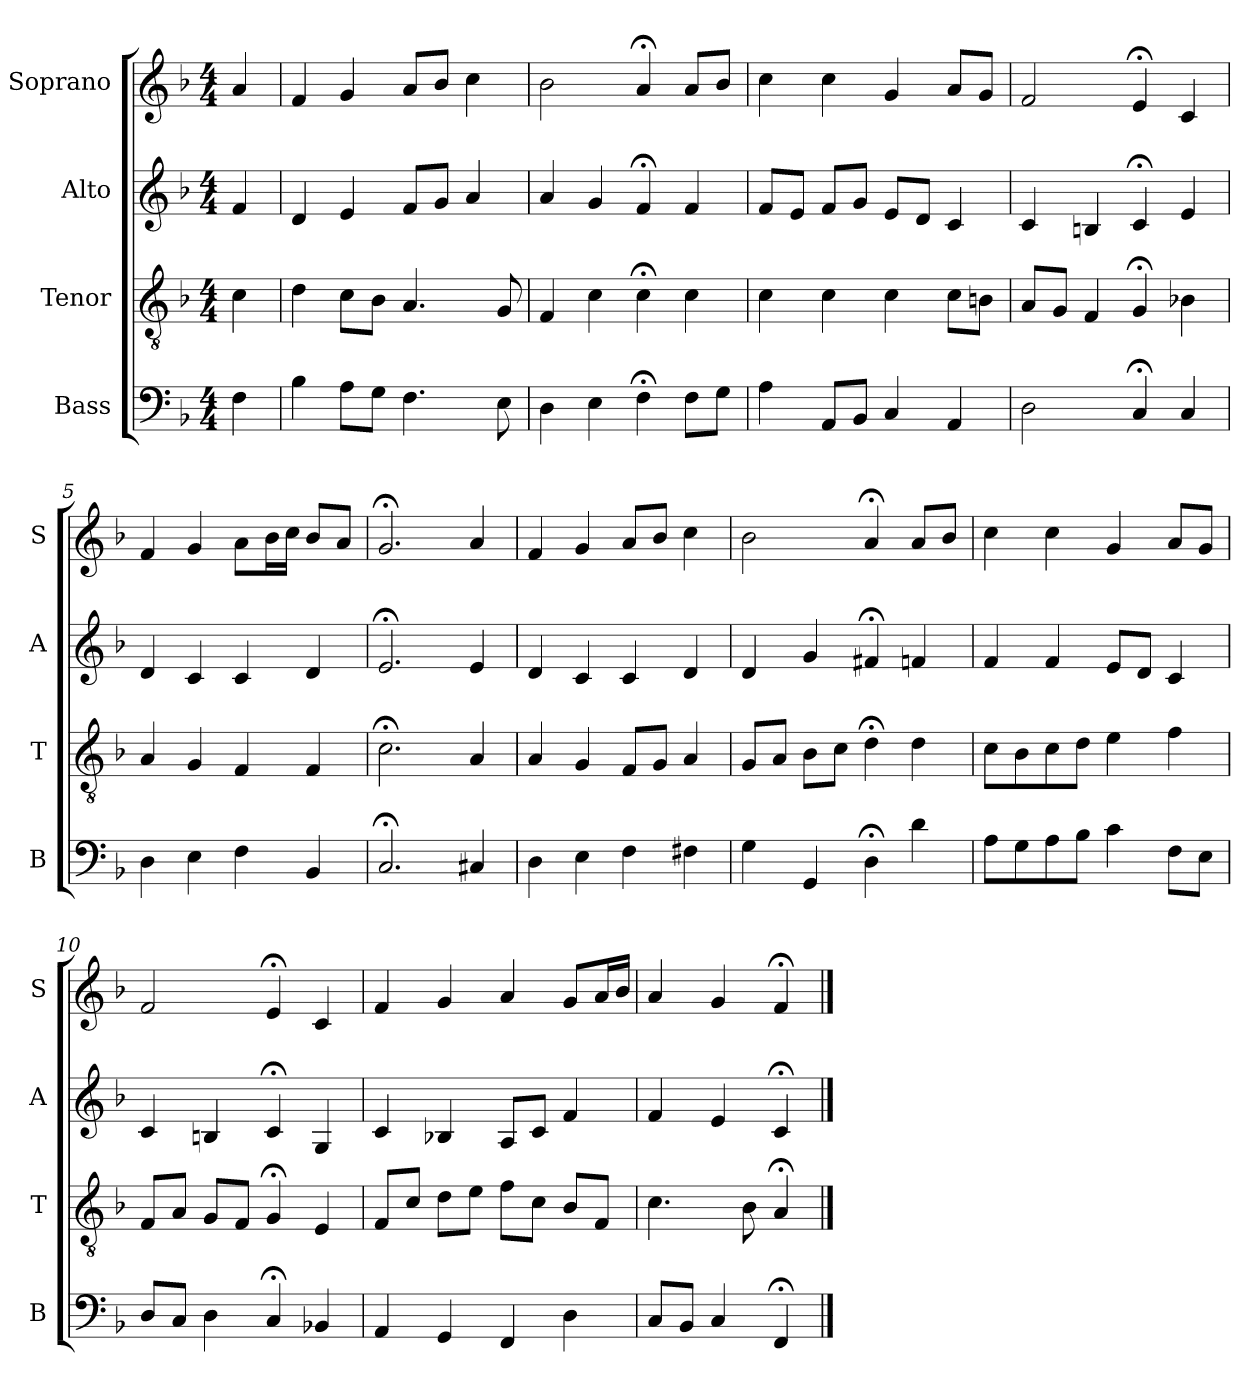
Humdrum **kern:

**kern	**kern	**kern	**kern
*part4	*part3	*part2	*part1
*staff4	*staff3	*staff2	*staff1
*I"Bass	*I"Tenor	*I"Alto	*I"Soprano
*I'B	*I'T	*I'A	*I'S
*clefF4	*clefGv2	*clefG2	*clefG2
*k[b-]	*k[b-]	*k[b-]	*k[b-]
*F:	*F:	*F:	*F:
*M4/4	*M4/4	*M4/4	*M4/4
*MM100	*MM100	*MM100	*MM100
=	=	=	=
4F	4c	4f	4a
=1	=1	=1	=1
4B-	4d	4d	4f
8AL	8cL	4e	4g
8GJ	8B-J	.	.
4.F	4.A	8fL	8aL
.	.	8gJ	8b-J
.	.	4a	4cc
8E	8G	.	.
=2	=2	=2	=2
4D	4F	4a	2b-
4E	4c	4g	.
4F;<	4c;<	4f;<	4a;<
8FL	4c	4f	8aL
8GJ	.	.	8b-J
=3	=3	=3	=3
4A	4c	8fL	4cc
.	.	8eJ	.
8AAL	4c	8fL	4cc
8BB-J	.	8gJ	.
4C	4c	8eL	4g
.	.	8dJ	.
4AA	8cL	4c	8aL
.	8BnJ	.	8gJ
=4	=4	=4	=4
2D	8AL	4c	2f
.	8GJ	.	.
.	4F	4Bn	.
4C;<	4G;<	4c;<	4e;<
4C	4B-X	4e	4c
=5	=5	=5	=5
4D	4A	4d	4f
4E	4G	4c	4g
4F	4F	4c	8aL
.	.	.	16b-L
.	.	.	16ccJJ
4BB-	4F	4d	8b-L
.	.	.	8aJ
=6	=6	=6	=6
2.C;<	2.c;<	2.e;<	2.g;<
4C#X	4A	4e	4a
=7	=7	=7	=7
4D	4A	4d	4f
4E	4G	4c	4g
4F	8FL	4c	8aL
.	8GJ	.	8b-J
4F#X	4A	4d	4cc
=8	=8	=8	=8
4G	8GL	4d	2b-
.	8AJ	.	.
4GG	8B-L	4g	.
.	8cJ	.	.
4D;<	4d;<	4f#X;<	4a;<
4d	4d	4fn	8aL
.	.	.	8b-J
=9	=9	=9	=9
8AL	8cL	4f	4cc
8G	8B-	.	.
8A	8c	4f	4cc
8B-J	8dJ	.	.
4c	4e	8eL	4g
.	.	8dJ	.
8FL	4f	4c	8aL
8EJ	.	.	8gJ
=10	=10	=10	=10
8DL	8FL	4c	2f
8CJ	8AJ	.	.
4D	8GL	4Bn	.
.	8FJ	.	.
4C;<	4G;<	4c;<	4e;<
4BB-X	4E	4G	4c
=11	=11	=11	=11
4AA	8FL	4c	4f
.	8cJ	.	.
4GG	8dL	4B-X	4g
.	8eJ	.	.
4FF	8fL	8AL	4a
.	8cJ	8cJ	.
4D	8B-L	4f	8gL
.	8FJ	.	16aL
.	.	.	16b-JJ
=12	=12	=12	=12
8CL	4.c	4f	4a
8BB-J	.	.	.
4C	.	4e	4g
.	8B-	.	.
4FF;<	4A;<	4c;<	4f;<
==	==	==	==
*-	*-	*-	*-
